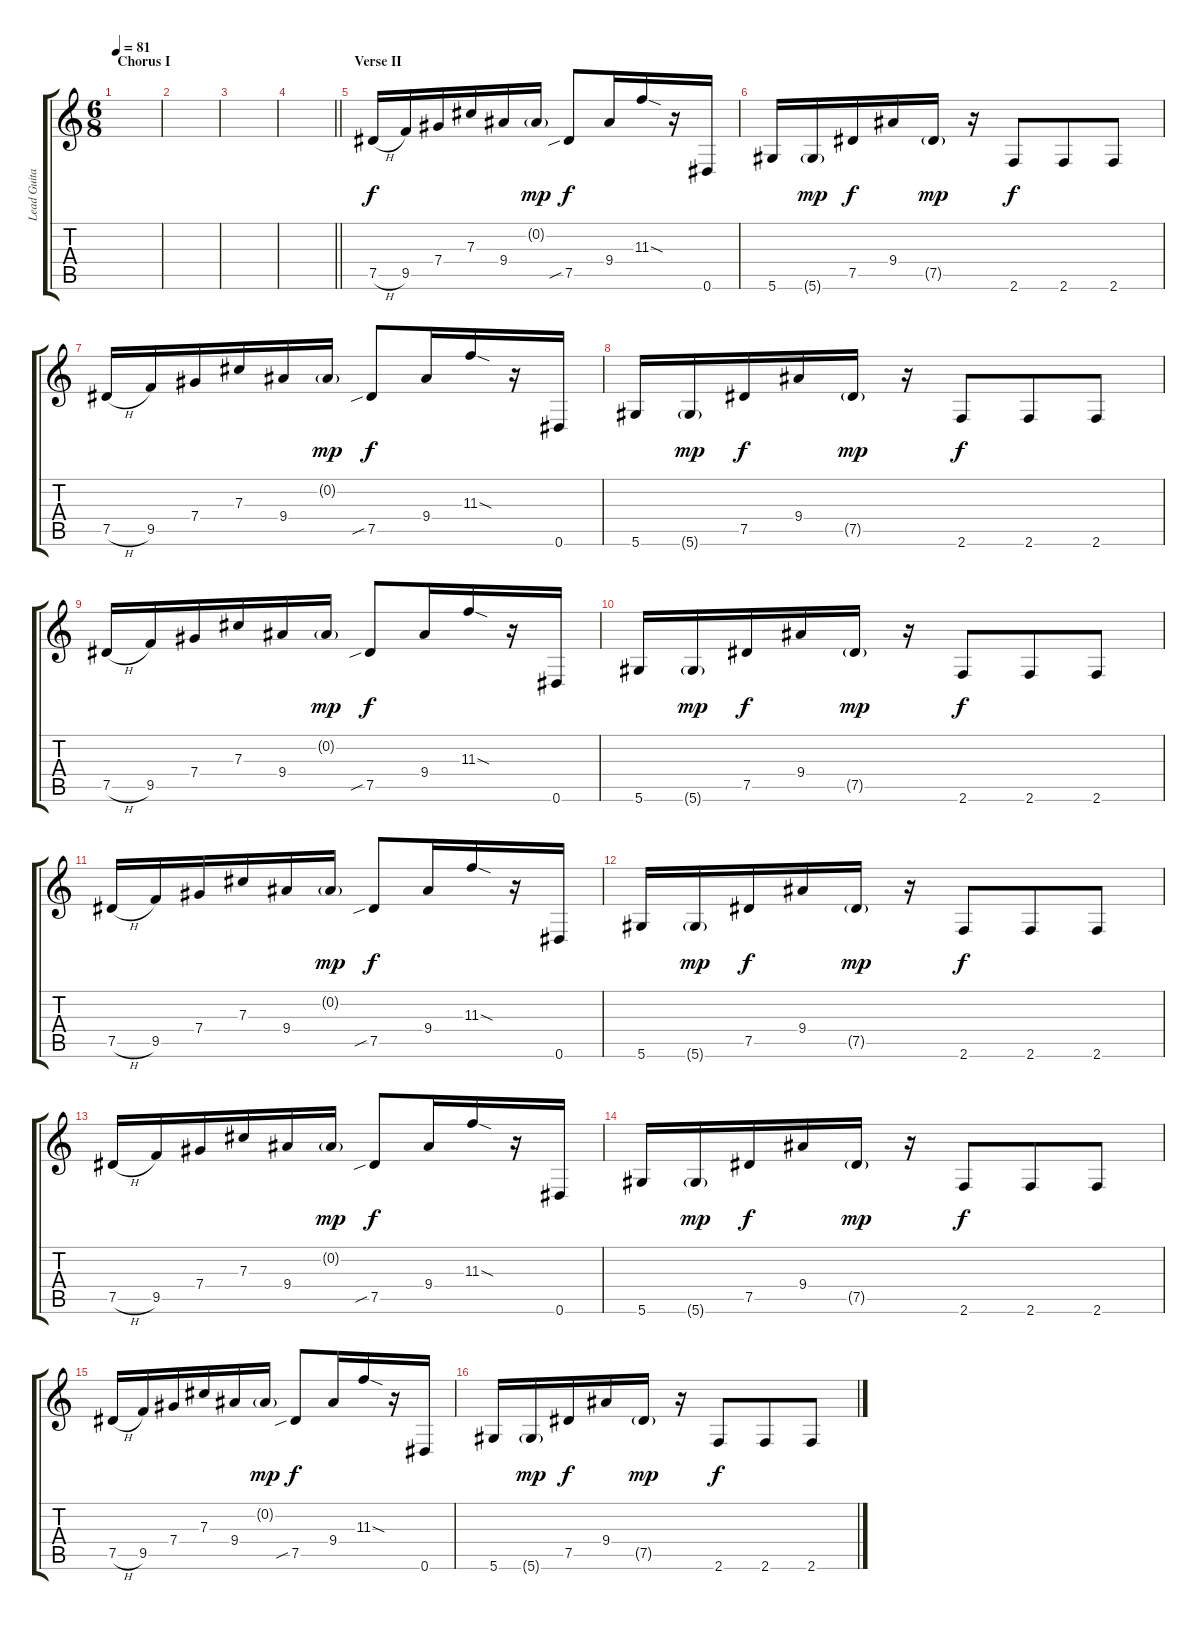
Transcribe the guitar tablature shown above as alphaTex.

\track ("Lead Guitar I" "Lead Guita") {instrument acousticguitarsteel}
\staff {score tabs}
\tuning (Eb4 Bb3 Gb3 Db3 Ab2 Eb2) {hide}
\ts (6 8)
\section ("" "Chorus I")
\tempo 81
\clef g2
\ks c
|
|
|
\barLineRight lightlight
|
\section ("" "Verse II")
7.5{h}.16 9.5.16 7.4.16 7.3.16 9.4.16 0.2{g}.16{dy mp} 7.5{sib}.8{dy f} 9.4.16 11.3{sod}.16 r.16 0.6.16 |
5.6.16 5.6{g}.16{dy mp} 7.5.16{dy f} 9.4.16 7.5{g}.16{dy mp} r.16 2.6.8{dy f} 2.6.8 2.6.8 |
7.5{h}.16 9.5.16 7.4.16 7.3.16 9.4.16 0.2{g}.16{dy mp} 7.5{sib}.8{dy f} 9.4.16 11.3{sod}.16 r.16 0.6.16 |
5.6.16 5.6{g}.16{dy mp} 7.5.16{dy f} 9.4.16 7.5{g}.16{dy mp} r.16 2.6.8{dy f} 2.6.8 2.6.8 |
7.5{h}.16 9.5.16 7.4.16 7.3.16 9.4.16 0.2{g}.16{dy mp} 7.5{sib}.8{dy f} 9.4.16 11.3{sod}.16 r.16 0.6.16 |
5.6.16 5.6{g}.16{dy mp} 7.5.16{dy f} 9.4.16 7.5{g}.16{dy mp} r.16 2.6.8{dy f} 2.6.8 2.6.8 |
7.5{h}.16 9.5.16 7.4.16 7.3.16 9.4.16 0.2{g}.16{dy mp} 7.5{sib}.8{dy f} 9.4.16 11.3{sod}.16 r.16 0.6.16 |
5.6.16 5.6{g}.16{dy mp} 7.5.16{dy f} 9.4.16 7.5{g}.16{dy mp} r.16 2.6.8{dy f} 2.6.8 2.6.8 |
7.5{h}.16 9.5.16 7.4.16 7.3.16 9.4.16 0.2{g}.16{dy mp} 7.5{sib}.8{dy f} 9.4.16 11.3{sod}.16 r.16 0.6.16 |
5.6.16 5.6{g}.16{dy mp} 7.5.16{dy f} 9.4.16 7.5{g}.16{dy mp} r.16 2.6.8{dy f} 2.6.8 2.6.8 |
7.5{h}.16 9.5.16 7.4.16 7.3.16 9.4.16 0.2{g}.16{dy mp} 7.5{sib}.8{dy f} 9.4.16 11.3{sod}.16 r.16 0.6.16 |
5.6.16 5.6{g}.16{dy mp} 7.5.16{dy f} 9.4.16 7.5{g}.16{dy mp} r.16 2.6.8{dy f} 2.6.8 2.6.8
